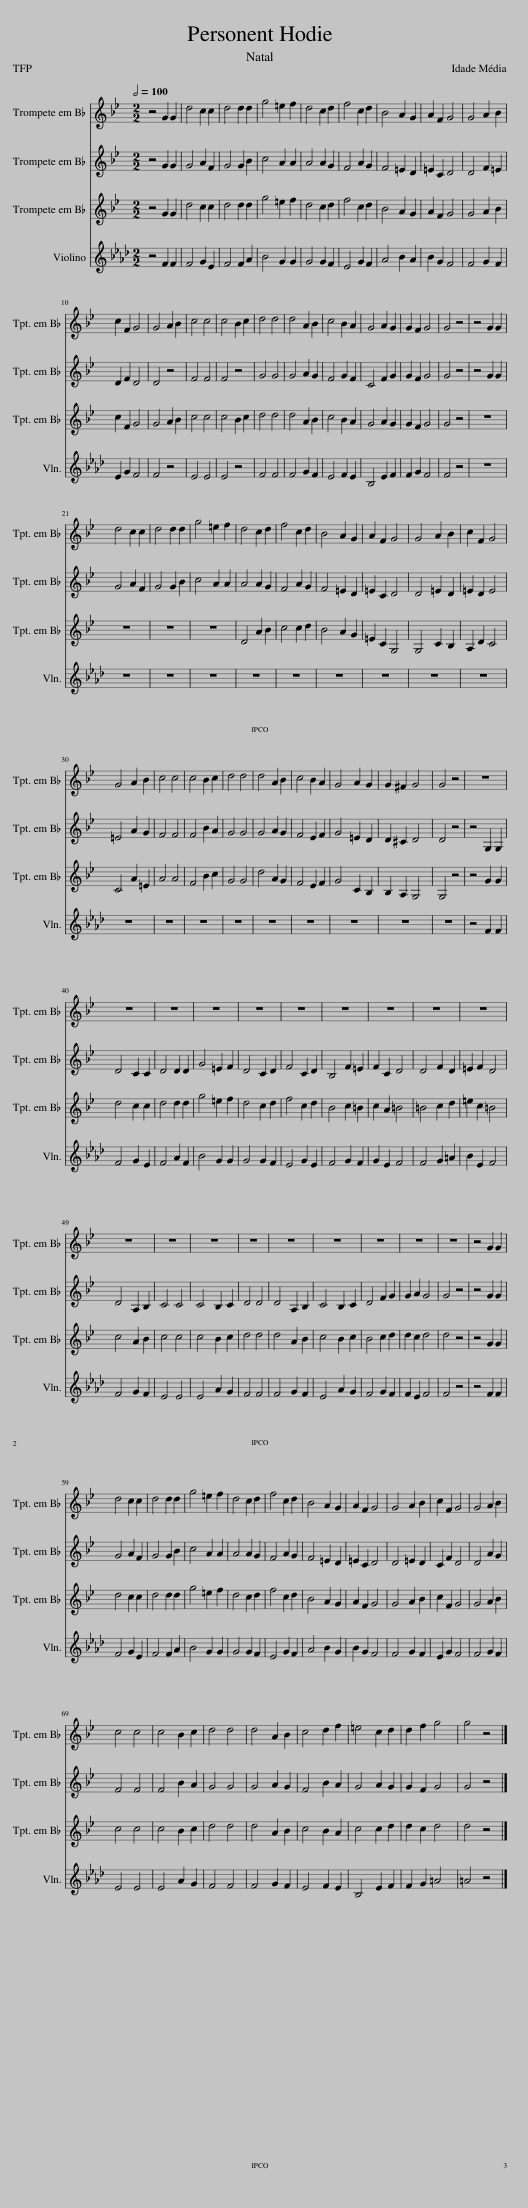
X:1
%%score 1 2 3 4
L:1/8
Q:1/2=100
M:2/2
I:linebreak $
K:Ab
V:1 treble transpose=-2
V:2 treble transpose=-2
V:3 treble transpose=-2
V:4 treble
V:1
[K:Bb] z4 G2 G2 | d4 c2 c2 | d4 d2 d2 | g4 =e2 f2 | d4 c2 d2 | %5
 f4 c2 d2 | B4 A2 G2 | A2 F2 G4 | G4 A2 B2 |$ c2 F2 G4 | %10
 G4 A2 B2 | c4 c4 | c4 B2 c2 | d4 d4 | d4 A2 B2 | %15
 c4 B2 A2 | G4 A2 G2 | G2 F2 G4 | G4 z4 | z4 G2 G2 |$ %20
 d4 c2 c2 | d4 d2 d2 | g4 =e2 f2 | d4 c2 d2 | f4 c2 d2 | %25
 B4 A2 G2 | A2 F2 G4 | G4 A2 B2 | c2 F2 G4 |$ G4 A2 B2 | %30
 c4 c4 | c4 B2 c2 | d4 d4 | d4 A2 B2 | c4 B2 A2 | %35
 G4 A2 G2 | G2 ^F2 G4 | G4 z4 | z8 |$ z8 | %40
 z8 | z8 | z8 | z8 | z8 | %45
 z8 | z8 | z8 |$ z8 | z8 | %50
 z8 | z8 | z8 | z8 | z8 | %55
 z8 | z8 | z4 G2 G2 |$ d4 c2 c2 | d4 d2 d2 | %60
 g4 =e2 f2 | d4 c2 d2 | f4 c2 d2 | B4 A2 G2 | A2 F2 G4 | %65
 G4 A2 B2 | c2 F2 G4 | G4 A2 B2 |$ c4 c4 | c4 B2 c2 | %70
 d4 d4 | d4 A2 B2 | c4 d2 f2 | =e4 c2 d2 | d2 f2 g4 | %75
 g4 z4 |] %76
V:2
[K:Bb] z4 G2 G2 | G4 A2 F2 | G4 G2 B2 | c4 A2 A2 | A4 A2 G2 | %5
 F4 A2 G2 | F4 =E2 D2 | =E2 C2 D4 | D4 F2 =E2 |$ D2 F2 D4 | %10
 D4 z4 | F4 F4 | F4 z4 | G4 G4 | G4 A2 G2 | %15
 F4 G2 F2 | C4 F2 G2 | G2 F2 G4 | G4 z4 | z4 G2 G2 |$ %20
 G4 A2 F2 | G4 G2 B2 | c4 A2 A2 | A4 A2 G2 | F4 A2 G2 | %25
 F4 =E2 D2 | =E2 C2 D4 | D4 =E2 D2 | =E2 D2 E4 |$ =E4 A2 G2 | %30
 F4 F4 | F4 B2 A2 | G4 G4 | G4 A2 G2 | F4 E2 F2 | %35
 G4 =E2 D2 | D2 ^C2 D4 | D4 z4 | z4 G,2 G,2 |$ D4 C2 C2 | %40
 D4 D2 D2 | G4 =E2 F2 | D4 C2 D2 | F4 C2 D2 | B,4 F2 =E2 | %45
 F2 C2 D4 | D4 F2 D2 | =E2 F2 D4 |$ D4 A,2 B,2 | C4 C4 | %50
 C4 B,2 C2 | D4 D4 | D4 A,2 B,2 | C4 B,2 C2 | D4 F2 G2 | %55
 G2 A2 G4 | G4 z4 | z4 G2 G2 |$ G4 A2 F2 | G4 G2 B2 | %60
 c4 A2 A2 | A4 A2 G2 | F4 A2 G2 | F4 =E2 D2 | =E2 C2 D4 | %65
 D4 =E2 D2 | C2 F2 D4 | D4 A2 G2 |$ F4 F4 | F4 B2 A2 | %70
 G4 G4 | G4 A2 G2 | F4 B2 A2 | G4 A2 G2 | G2 F2 G4 | %75
 G4 z4 |] %76
V:3
[K:Bb] z4 G2 G2 | d4 c2 c2 | d4 d2 d2 | g4 =e2 f2 | d4 c2 d2 | %5
 f4 c2 d2 | B4 A2 G2 | A2 F2 G4 | G4 A2 B2 |$ c2 F2 G4 | %10
 G4 A2 B2 | c4 c4 | c4 B2 c2 | d4 d4 | d4 A2 B2 | %15
 c4 B2 A2 | G4 A2 G2 | G2 F2 G4 | G4 z4 | z8 |$ %20
 z8 | z8 | z8 | D4 A2 B2 | c4 c2 d2 | %25
 B4 A2 G2 | =E2 C2 G,4 | G,4 C2 B,2 | A,2 D2 C4 |$ C4 A2 =E2 | %30
 A4 A4 | F4 B2 c2 | G4 G4 | d4 A2 G2 | F4 E2 F2 | %35
 G4 C2 B,2 | B,2 A,2 G,4 | G,4 z4 | z4 G2 G2 |$ d4 c2 c2 | %40
 d4 d2 d2 | g4 =e2 f2 | d4 c2 d2 | f4 c2 d2 | B4 c2 =B2 | %45
 c2 A2 =B4 | =B4 c2 d2 | =e2 c2 =B4 |$ c4 A2 B2 | c4 c4 | %50
 c4 B2 c2 | d4 d4 | d4 A2 B2 | c4 B2 c2 | B4 c2 d2 | %55
 d2 c2 d4 | d4 z4 | z4 G2 G2 |$ d4 c2 c2 | d4 d2 d2 | %60
 g4 =e2 f2 | d4 c2 d2 | f4 c2 d2 | B4 A2 G2 | A2 F2 G4 | %65
 G4 A2 B2 | c2 F2 G4 | G4 A2 B2 |$ c4 c4 | c4 B2 c2 | %70
 d4 d4 | d4 A2 B2 | c4 B2 A2 | c4 c2 d2 | d2 c2 d4 | %75
 d4 z4 |] %76
V:4
 z4 F2 F2 | F4 G2 E2 | F4 F2 A2 | B4 G2 G2 | G4 G2 F2 | %5
 E4 G2 F2 | A4 B2 A2 | B2 G2 F4 | F4 G2 F2 |$ E2 G2 F4 | %10
 F4 z4 | E4 E4 | E4 z4 | F4 F4 | F4 G2 F2 | %15
 E4 F2 E2 | B,4 E2 F2 | F2 G2 F4 | F4 z4 | z8 |$ %20
 z8 | z8 | z8 | z8 | z8 | %25
 z8 | z8 | z8 | z8 |$ z8 | %30
 z8 | z8 | z8 | z8 | z8 | %35
 z8 | z8 | z8 | z4 F2 F2 |$ F4 G2 E2 | %40
 F4 A2 F2 | B4 G2 G2 | G4 G2 F2 | E4 G2 E2 | F4 G2 F2 | %45
 G2 E2 F4 | F4 G2 =A2 | B2 E2 F4 |$ F4 G2 F2 | E4 E4 | %50
 E4 A2 G2 | F4 F4 | F4 G2 F2 | E4 A2 G2 | F4 G2 F2 | %55
 F2 E2 F4 | F4 z4 | z4 F2 F2 |$ F4 G2 E2 | F4 F2 A2 | %60
 B4 G2 G2 | G4 G2 F2 | E4 G2 F2 | A4 B2 G2 | B2 G2 F4 | %65
 F4 G2 F2 | E2 G2 F4 | F4 G2 F2 |$ E4 E4 | E4 A2 G2 | %70
 F4 F4 | F4 G2 F2 | E4 F2 E2 | B,4 E2 F2 | F2 G2 =A4 | %75
 =A4 z4 |] %76
